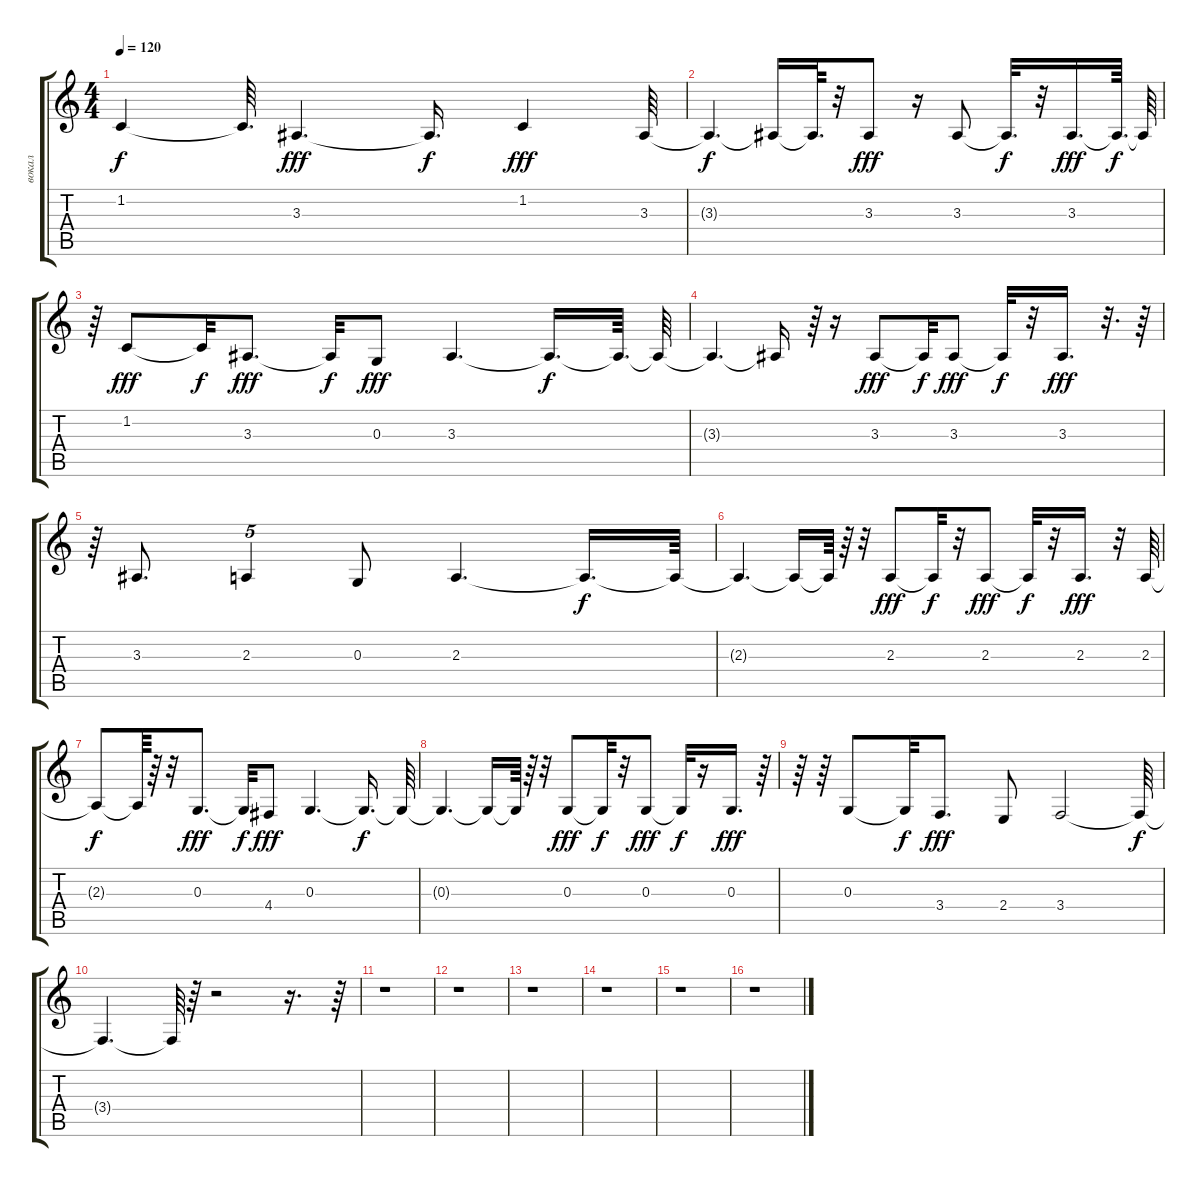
\track ("вокал" "вокал") {instrument brightacousticpiano}
\staff {score tabs}
\tuning (E4 B3 G3 D3 A2 E2) {hide}
\ts (4 4)
\tempo 120
\clef g2
\ks c
1.2{t}.4{dy f} 1.2{t}.64{d} 3.3.4{d dy fff} 3.3{t}.16{d dy f} 1.2.4{dy fff} 3.3.64 |
3.3{t}.4{d dy f} 3.3{t}.16 3.3{t}.64{d} r.32 3.3.8{dy fff} r.16 3.3.8 3.3{t}.32{d dy f} r.32 3.3.16{d dy fff} 3.3{t}.64{d dy f} 3.3{t}.64 |
r.64 1.2.8{dy fff} 1.2{t}.32{dy f} 3.3.8{d dy fff} 3.3{t}.32{dy f} 0.3.8{dy fff} 3.3.4{d} 3.3{t}.16{d dy f} 3.3{t}.64{d} 3.3{t}.64 |
3.3{t}.4{d} 3.3{t}.16 r.64 r.16 3.3.8{dy fff} 3.3{t}.32{dy f} 3.3.8{dy fff} 3.3{t}.32{dy f} r.32 3.3.16{d dy fff} r.32{d} r.64 |
r.64 3.3.8{d} 2.3.4{tu (5 4)} 0.3.8 2.3.4{d} 2.3{t}.16{d dy f} 2.3{t}.64 |
2.3{t}.4{d} 2.3{t}.16 2.3{t}.64 r.64 r.32 2.3.8{dy fff} 2.3{t}.32{dy f} r.32 2.3.8{dy fff} 2.3{t}.32{dy f} r.32 2.3.16{d dy fff} r.32 2.3.64 |
2.3{t}.8{dy f} 2.3{t}.64 r.64 r.32 0.3.8{d dy fff} 0.3{t}.32{dy f} 4.4.8{dy fff} 0.3.4{d} 0.3{t}.16{d dy f} 0.3{t}.64 |
0.3{t}.4{d} 0.3{t}.16 0.3{t}.64 r.64 r.32 0.3.8{dy fff} 0.3{t}.32{dy f} r.32 0.3.8{dy fff} 0.3{t}.32{dy f} r.16 0.3.16{d dy fff} r.64 |
r.64 r.64 0.3.8 0.3{t}.32{dy f} 3.4.8{d dy fff} 2.4.8 3.4.2 3.4{t}.64{dy f} |
3.4{t}.4{d} 3.4{t}.64 r.64 r.2 r.16{d} r.64 |
r.1 |
r.1 |
r.1 |
r.1 |
r.1 |
r.1
